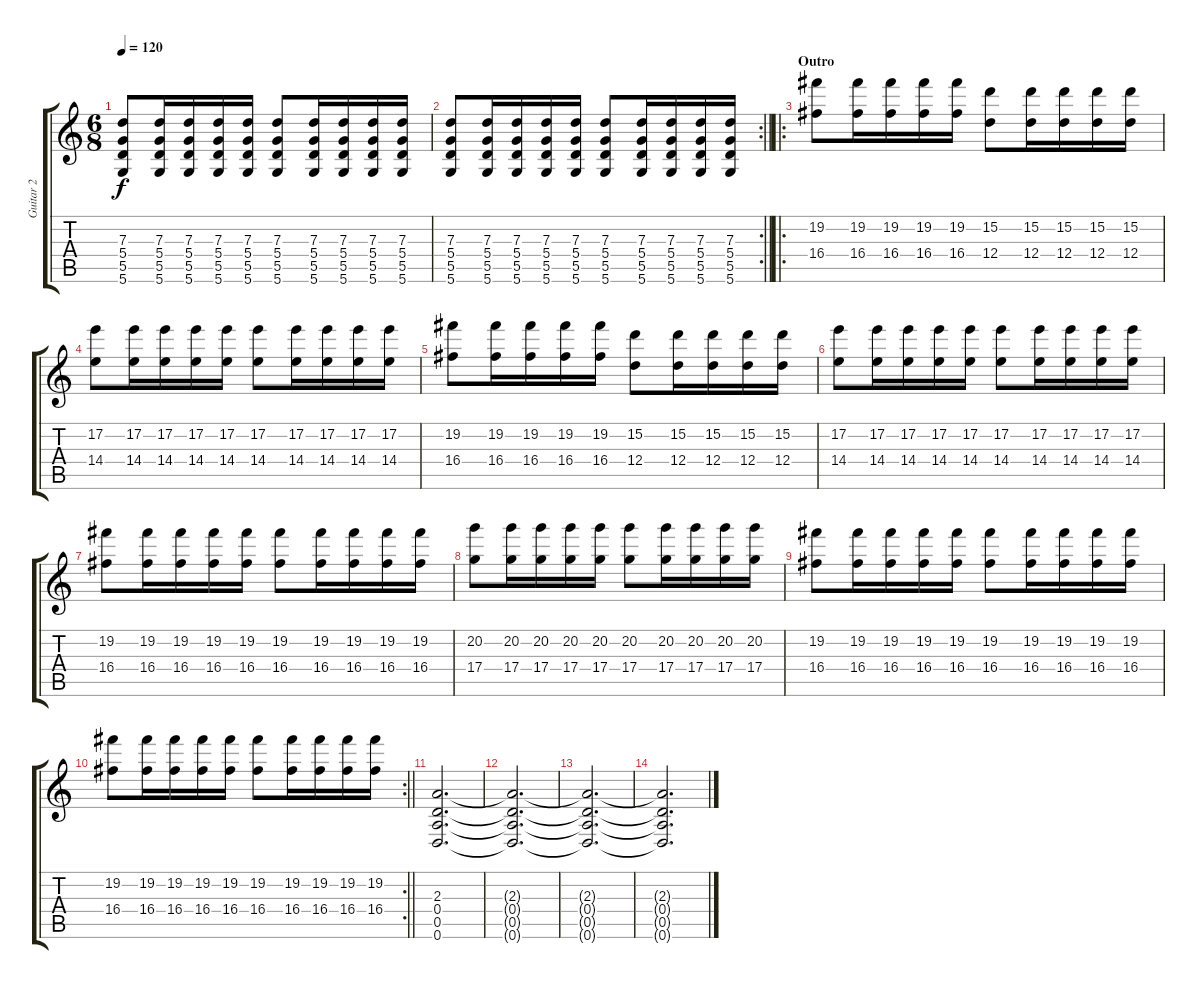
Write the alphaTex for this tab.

\track ("Guitar 2" "Guitar 2") {instrument distortionguitar}
\staff {score tabs}
\tuning (E4 B3 G3 D3 A2 D2) {hide}
\ts (6 8)
\tempo 120
\clef g2
\ks c
(7.3 5.4 5.5 5.6).8{dy f} (7.3 5.4 5.5 5.6).16 (7.3 5.4 5.5 5.6).16 (7.3 5.4 5.5 5.6).16 (7.3 5.4 5.5 5.6).16 (7.3 5.4 5.5 5.6).8 (7.3 5.4 5.5 5.6).16 (7.3 5.4 5.5 5.6).16 (7.3 5.4 5.5 5.6).16 (7.3 5.4 5.5 5.6).16 |
\rc 2
\barLineRight lightlight
(7.3 5.4 5.5 5.6).8 (7.3 5.4 5.5 5.6).16 (7.3 5.4 5.5 5.6).16 (7.3 5.4 5.5 5.6).16 (7.3 5.4 5.5 5.6).16 (7.3 5.4 5.5 5.6).8 (7.3 5.4 5.5 5.6).16 (7.3 5.4 5.5 5.6).16 (7.3 5.4 5.5 5.6).16 (7.3 5.4 5.5 5.6).16 |
\ro
\section ("" "Outro")
(19.2 16.4).8 (19.2 16.4).16 (19.2 16.4).16 (19.2 16.4).16 (19.2 16.4).16 (15.2 12.4).8 (15.2 12.4).16 (15.2 12.4).16 (15.2 12.4).16 (15.2 12.4).16 |
(17.2 14.4).8 (17.2 14.4).16 (17.2 14.4).16 (17.2 14.4).16 (17.2 14.4).16 (17.2 14.4).8 (17.2 14.4).16 (17.2 14.4).16 (17.2 14.4).16 (17.2 14.4).16 |
(19.2 16.4).8 (19.2 16.4).16 (19.2 16.4).16 (19.2 16.4).16 (19.2 16.4).16 (15.2 12.4).8 (15.2 12.4).16 (15.2 12.4).16 (15.2 12.4).16 (15.2 12.4).16 |
(17.2 14.4).8 (17.2 14.4).16 (17.2 14.4).16 (17.2 14.4).16 (17.2 14.4).16 (17.2 14.4).8 (17.2 14.4).16 (17.2 14.4).16 (17.2 14.4).16 (17.2 14.4).16 |
(19.2 16.4).8 (19.2 16.4).16 (19.2 16.4).16 (19.2 16.4).16 (19.2 16.4).16 (19.2 16.4).8 (19.2 16.4).16 (19.2 16.4).16 (19.2 16.4).16 (19.2 16.4).16 |
(20.2 17.4).8 (20.2 17.4).16 (20.2 17.4).16 (20.2 17.4).16 (20.2 17.4).16 (20.2 17.4).8 (20.2 17.4).16 (20.2 17.4).16 (20.2 17.4).16 (20.2 17.4).16 |
(19.2 16.4).8 (19.2 16.4).16 (19.2 16.4).16 (19.2 16.4).16 (19.2 16.4).16 (19.2 16.4).8 (19.2 16.4).16 (19.2 16.4).16 (19.2 16.4).16 (19.2 16.4).16 |
\rc 2
\barLineRight lightlight
(19.2 16.4).8 (19.2 16.4).16 (19.2 16.4).16 (19.2 16.4).16 (19.2 16.4).16 (19.2 16.4).8 (19.2 16.4).16 (19.2 16.4).16 (19.2 16.4).16 (19.2 16.4).16 |
(2.3 0.4 0.5 0.6).2{d} |
(2.3{t} 0.4{t} 0.5{t} 0.6{t}).2{d} |
(2.3{t} 0.4{t} 0.5{t} 0.6{t}).2{d} |
(2.3{t} 0.4{t} 0.5{t} 0.6{t}).2{d}
